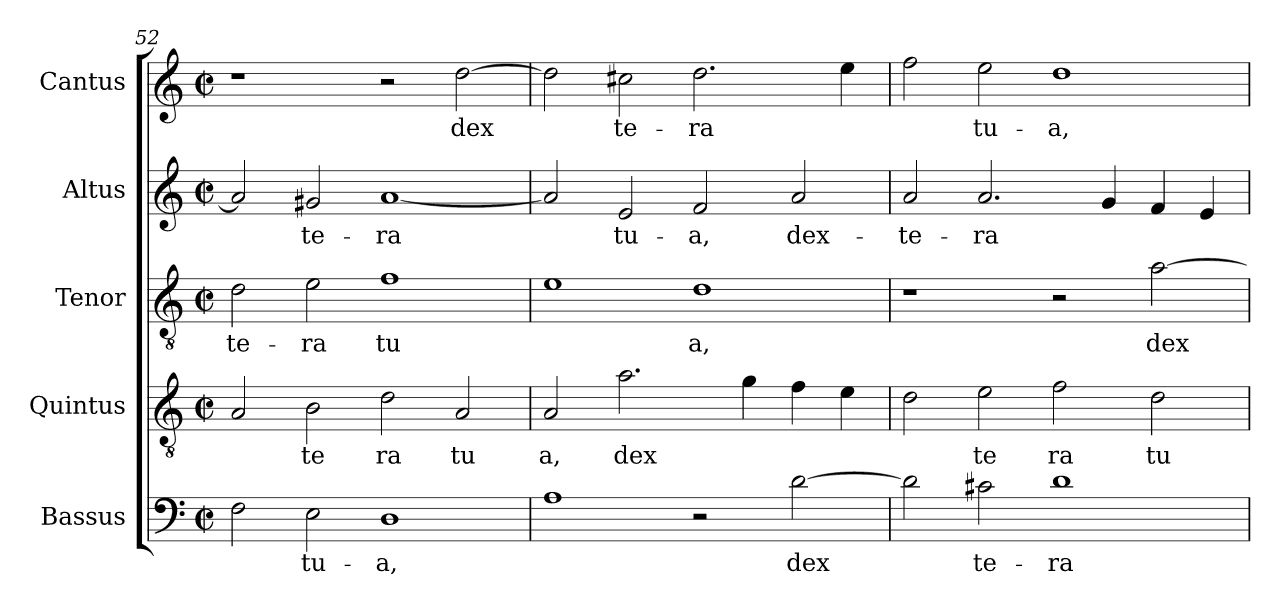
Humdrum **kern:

**kern	**text	**kern	**text	**kern	**text	**kern	**text	**kern	**text
*part5	*part5	*part4	*part4	*part3	*part3	*part2	*part2	*part1	*part1
*staff5	*staff5	*staff4	*staff4	*staff3	*staff3	*staff2	*staff2	*staff1	*staff1
*I"Bassus	*	*I"Quintus	*	*I"Tenor	*	*I"Altus	*	*I"Cantus	*
*clefF4	*	*clefGv2	*	*clefGv2	*	*clefG2	*	*clefG2	*
*k[]	*	*k[]	*	*k[]	*	*k[]	*	*k[]	*
*C:	*	*C:	*	*C:	*	*C:	*	*C:	*
*M2/2	*	*M2/2	*	*M2/2	*	*M2/2	*	*M2/2	*
*met(c|)	*	*met(c|)	*	*met(c|)	*	*met(c|)	*	*met(c|)	*
=52	=52	=52	=52	=52	=52	=52	=52	=52	=52
!	!LO:LY:b:cj	!	!LO:LY:b:cj	!	!LO:LY:b:cj	!	!LO:LY:b:cj	!	!
2F\	.	2A/	.	2d\	-te-	2a/]	--	1r	.
!	!LO:LY:b:cj	!	!LO:LY:b:cj	!	!LO:LY:b:cj	!	!LO:LY:b:cj	!	!
2E\	tu-	2B\	te	2e\	-ra	2g#X/	-te-	.	.
!	!LO:LY:b:cj	!	!LO:LY:b:cj	!	!LO:LY:b:cj	!	!LO:LY:b:cj	!	!
1D	-a,	2d\	ra	1f	tu-	[<1a	-ra	2r	.
!	!	!	!LO:LY:b:cj	!	!	!	!	!	!LO:LY:b:cj
.	.	2A/	tu	.	.	.	.	[>2dd\	dex-
=53	=53	=53	=53	=53	=53	=53	=53	=53	=53
!	!LO:LY:b:cj	!	!LO:LY:b:cj	!	!LO:LY:b:cj	!	!LO:LY:b:cj	!	!LO:LY:b:cj
1A	.	2A/	a,	1e	--	2a/]	.	2dd\]	--
!	!	!	!LO:LY:b:cj	!	!	!	!LO:LY:b:cj	!	!LO:LY:b:cj
.	.	2.a\	dex	.	.	2e/	tu-	2cc#X\	-te-
!	!	!	!	!	!LO:LY:b:cj	!	!LO:LY:b:cj	!	!LO:LY:b:cj
2r	.	.	.	1d	-a,	2f/	-a,	2.dd\	-ra
!	!	!	!LO:LY:b:cj	!	!	!	!	!	!
.	.	4g\	.	.	.	.	.	.	.
!	!LO:LY:b:cj	!	!LO:LY:b:cj	!	!	!	!LO:LY:b:cj	!	!
[>2d\	dex-	4f\	.	.	.	2a/	dex-	.	.
!	!	!	!LO:LY:b:cj	!	!	!	!	!	!LO:LY:b:cj
.	.	4e\	.	.	.	.	.	4ee\	.
=54	=54	=54	=54	=54	=54	=54	=54	=54	=54
!	!LO:LY:b:cj	!	!LO:LY:b:cj	!	!	!	!LO:LY:b:cj	!	!LO:LY:b:cj
2d\]	--	2d\	.	1r	.	2a/	-te-	2ff\	.
!	!LO:LY:b:cj	!	!LO:LY:b:cj	!	!	!	!LO:LY:b:cj	!	!LO:LY:b:cj
2c#X\	-te-	2e\	te	.	.	2.a/	-ra	2ee\	tu-
!	!LO:LY:b:cj	!	!LO:LY:b:cj	!	!	!	!	!	!LO:LY:b:cj
1d	-ra	2f\	ra	2r	.	.	.	1dd	-a,
!	!	!	!	!	!	!	!LO:LY:b:cj	!	!
.	.	.	.	.	.	4g/	.	.	.
!	!	!	!LO:LY:b:cj	!	!LO:LY:b:cj	!	!LO:LY:b:cj	!	!
.	.	2d\	tu	[>2a\	dex-	4f/	.	.	.
!	!	!	!	!	!	!	!LO:LY:b:cj	!	!
.	.	.	.	.	.	4e/	.	.	.
=	=	=	=	=	=	=	=	=	=
*-	*-	*-	*-	*-	*-	*-	*-	*-	*-
